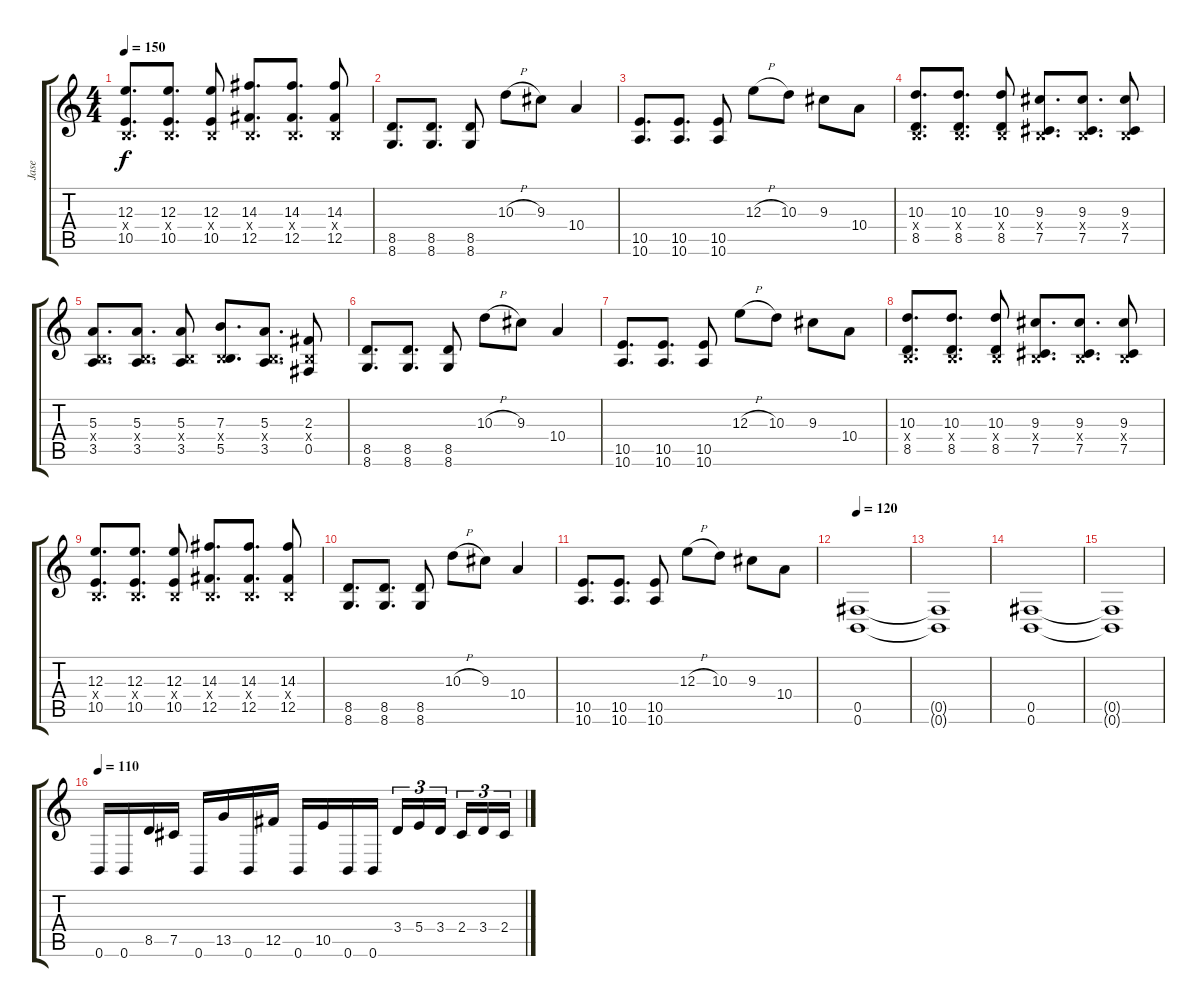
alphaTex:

\track ("Jase" "Jase") {instrument distortionguitar}
\staff {score tabs}
\tuning (Db4 Ab3 E3 B2 Gb2 B1) {hide}
\ts (4 4)
\tempo 150
\clef g2
\ks c
(12.3 0.4{x} 10.5).8{d dy f} (12.3 0.4{x} 10.5).8{d} (12.3 0.4{x} 10.5).8 (14.3 0.4{x} 12.5).8{d} (14.3 0.4{x} 12.5).8{d} (14.3 0.4{x} 12.5).8 |
(8.5 8.6).8{d} (8.5 8.6).8{d} (8.5 8.6).8 10.3{h}.8 9.3.8 10.4.4 |
(10.5 10.6).8{d} (10.5 10.6).8{d} (10.5 10.6).8 12.3{h}.8 10.3.8 9.3.8 10.4.8 |
(10.3 0.4{x} 8.5).8{d} (10.3 0.4{x} 8.5).8{d} (10.3 0.4{x} 8.5).8 (9.3 0.4{x} 7.5).8{d} (9.3 0.4{x} 7.5).8{d} (9.3 0.4{x} 7.5).8 |
(5.3 0.4{x} 3.5).8{d} (5.3 0.4{x} 3.5).8{d} (5.3 0.4{x} 3.5).8 (7.3 0.4{x} 5.5).8{d} (5.3 0.4{x} 3.5).8{d} (2.3 0.4{x} 0.5).8 |
(8.5 8.6).8{d} (8.5 8.6).8{d} (8.5 8.6).8 10.3{h}.8 9.3.8 10.4.4 |
(10.5 10.6).8{d} (10.5 10.6).8{d} (10.5 10.6).8 12.3{h}.8 10.3.8 9.3.8 10.4.8 |
(10.3 0.4{x} 8.5).8{d} (10.3 0.4{x} 8.5).8{d} (10.3 0.4{x} 8.5).8 (9.3 0.4{x} 7.5).8{d} (9.3 0.4{x} 7.5).8{d} (9.3 0.4{x} 7.5).8 |
(12.3 0.4{x} 10.5).8{d} (12.3 0.4{x} 10.5).8{d} (12.3 0.4{x} 10.5).8 (14.3 0.4{x} 12.5).8{d} (14.3 0.4{x} 12.5).8{d} (14.3 0.4{x} 12.5).8 |
(8.5 8.6).8{d} (8.5 8.6).8{d} (8.5 8.6).8 10.3{h}.8 9.3.8 10.4.4 |
(10.5 10.6).8{d} (10.5 10.6).8{d} (10.5 10.6).8 12.3{h}.8 10.3.8 9.3.8 10.4.8 |
\tempo 120
(0.5 0.6).1 |
(0.5{t} 0.6{t}).1 |
(0.5 0.6).1 |
(0.5{t} 0.6{t}).1 |
\tempo 110
0.6.16 0.6.16 8.5.16 7.5.16 0.6.16 13.5.16 0.6.16 12.5.16 0.6.16 10.5.16 0.6.16 0.6.16 3.4.16{tu (3 2)} 5.4.16{tu (3 2)} 3.4.16{tu (3 2) beam splitsecondary} 2.4.16{tu (3 2)} 3.4.16{tu (3 2)} 2.4.16{tu (3 2)}
